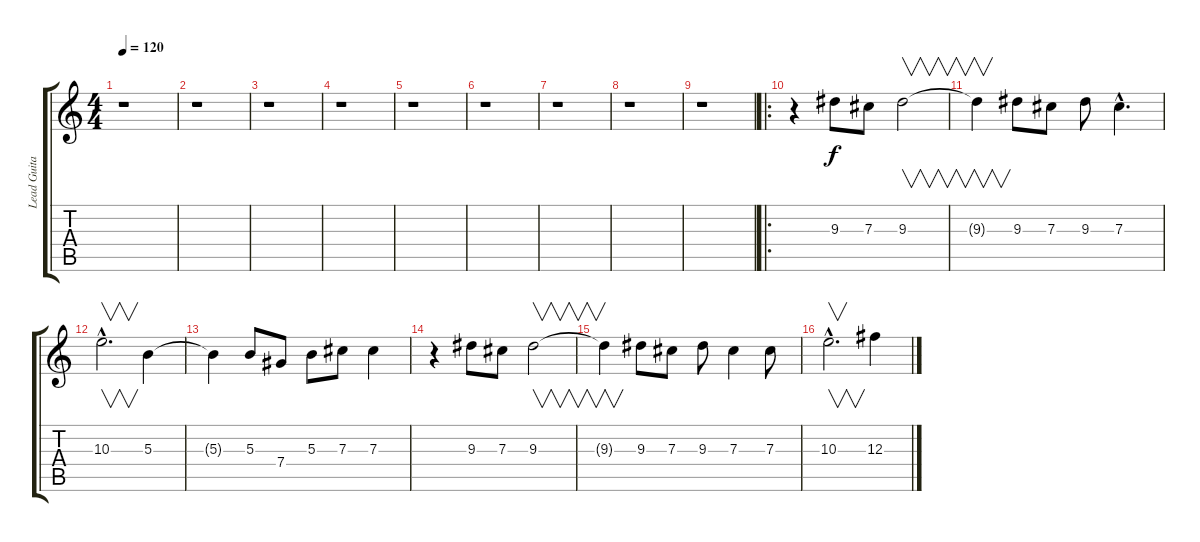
\track ("Lead Guitar " "Lead Guita") {instrument distortionguitar}
\staff {score tabs}
\tuning (Eb4 Bb3 Gb3 Db3 Ab2 Eb2) {hide}
\ts (4 4)
\tempo 120
\clef g2
\ks c
r.1{dy f} |
r.1 |
r.1 |
r.1 |
r.1 |
r.1 |
r.1 |
r.1 |
r.1 |
\ro
r.4{volume 13} 9.3.8 7.3.8 9.3.2{v} |
9.3{t}.4{v} 9.3.8 7.3.8 9.3.8 7.3{hac}.4{d} |
10.3{hac}.2{v d} 5.3.4 |
5.3{t}.4 5.3.8 7.4.8 5.3.8 7.3.8 7.3.4 |
r.4 9.3.8 7.3.8 9.3.2{v} |
9.3{t}.4{v} 9.3.8 7.3.8 9.3.8 7.3.4 7.3.8 |
10.3{hac}.2{v d} 12.3.4
